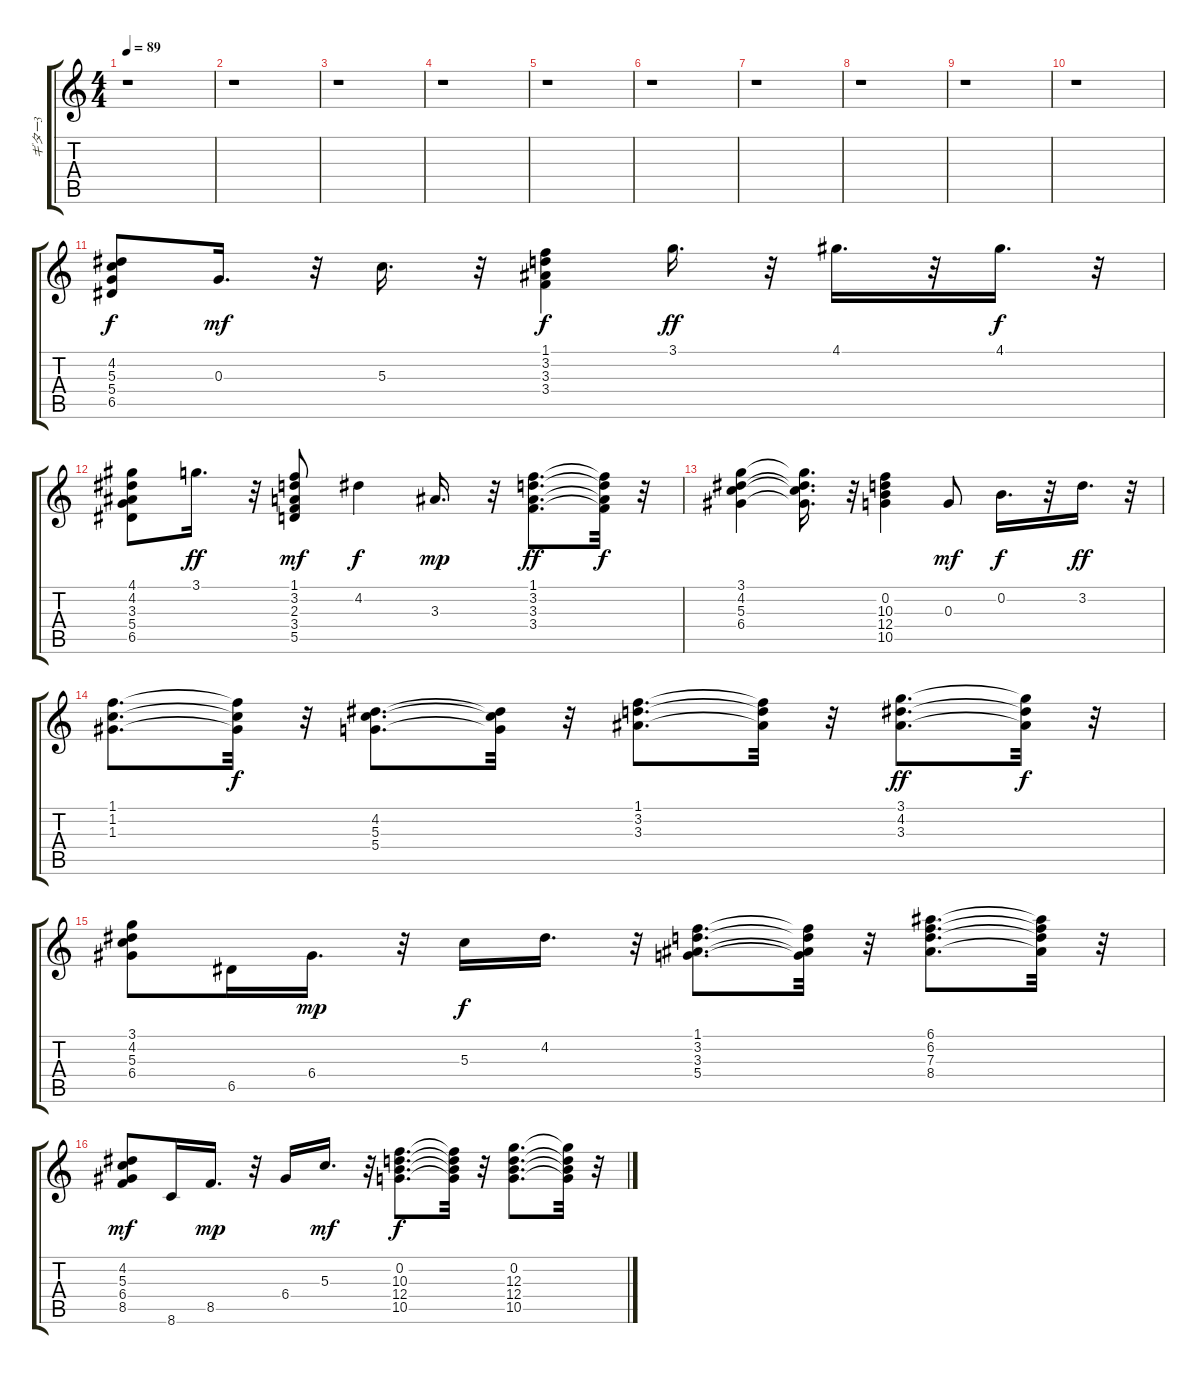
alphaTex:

\track ("ギター3" "ギター3") {instrument acousticguitarsteel}
\staff {score tabs}
\tuning (E4 B3 G3 D3 A2 E2) {hide}
\ts (4 4)
\tempo 89
\clef g2
\ks c
r.1{dy f} |
r.1 |
r.1 |
r.1 |
r.1 |
r.1 |
r.1 |
r.1 |
r.1 |
r.1 |
(4.2 5.3 5.4 6.5).8 0.3.16{d dy mf} r.32 5.3.16{d} r.32 (1.1 3.2 3.3 3.4).4{dy f} 3.1.16{d dy ff} r.32 4.1.16{d} r.32 4.1.16{d dy f} r.32 |
(4.1 4.2 3.3 5.4 6.5).8 3.1.16{d dy ff} r.32 (1.1 3.2 2.3 3.4 5.5).8{dy mf} 4.2.4{dy f} 3.3.16{d dy mp} r.32 (1.1 3.2 3.3 3.4).8{d dy ff} (1.1{t} 3.2{t} 3.3{t} 3.4{t}).32{dy f} r.32 |
(3.1 4.2 5.3 6.4).4 (3.1{t} 4.2{t} 5.3{t} 6.4{t}).16{d} r.32 (0.2 10.3 12.4 10.5).4 0.3.8{dy mf} 0.2.16{d dy f} r.32 3.2.16{d dy ff} r.32 |
(1.1 1.2 1.3).8{d} (1.1{t} 1.2{t} 1.3{t}).32{dy f} r.32 (4.2 5.3 5.4).8{d} (4.2{t} 5.3{t} 5.4{t}).32 r.32 (1.1 3.2 3.3).8{d} (1.1{t} 3.2{t} 3.3{t}).32 r.32 (3.1 4.2 3.3).8{d dy ff} (3.1{t} 4.2{t} 3.3{t}).32{dy f} r.32 |
(3.1 4.2 5.3 6.4).8 6.5.16 6.4.16{d dy mp} r.32 5.3.16{dy f} 4.2.16{d} r.32 (1.1 3.2 3.3 5.4).8{d} (1.1{t} 3.2{t} 3.3{t} 5.4{t}).32 r.32 (6.1 6.2 7.3 8.4).8{d} (6.1{t} 6.2{t} 7.3{t} 8.4{t}).32 r.32 |
(4.2 5.3 6.4 8.5).8{dy mf} 8.6.16 8.5.16{d dy mp} r.32 6.4.16 5.3.16{d dy mf} r.32 (0.2 10.3 12.4 10.5).8{d dy f} (0.2{t} 10.3{t} 12.4{t} 10.5{t}).32 r.32 (0.2 12.3 12.4 10.5).8{d} (0.2{t} 12.3{t} 12.4{t} 10.5{t}).32 r.32
